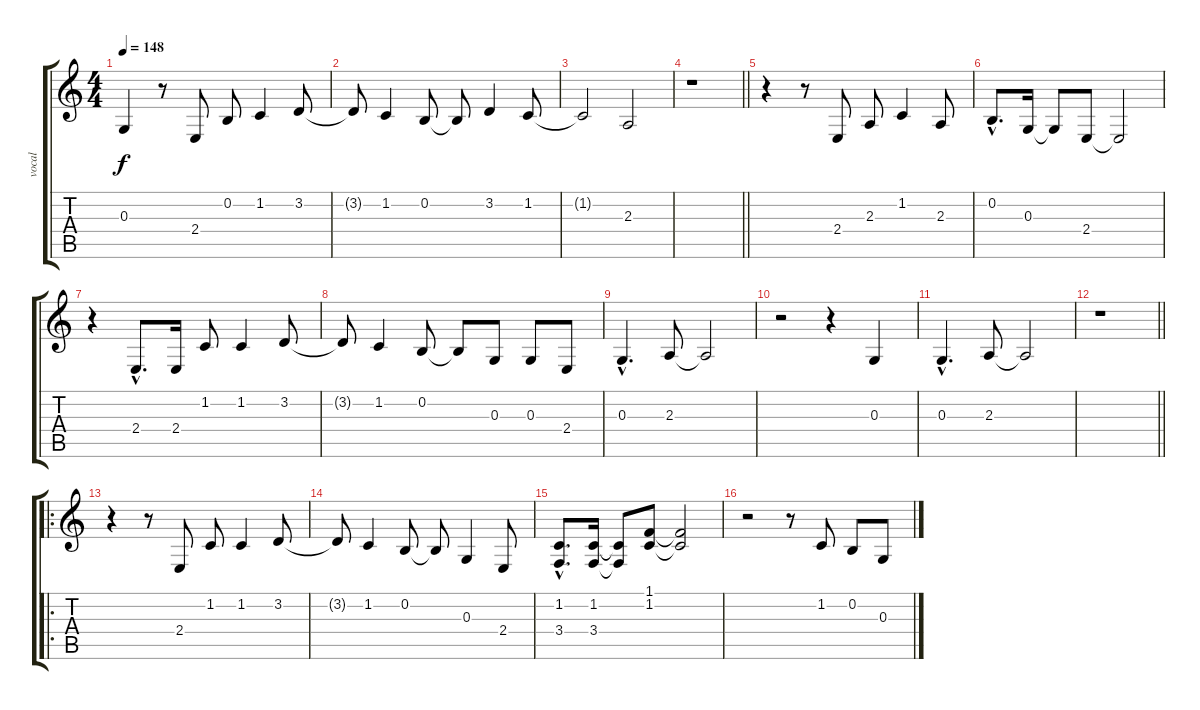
\track ("vocal" "vocal") {instrument acousticgrandpiano}
\staff {score tabs}
\tuning (E4 B3 G3 D3 A2 E2) {hide}
\ts (4 4)
\tempo 148
\clef g2
\ks c
0.3{t}.4{dy f} r.8 2.4.8 0.2.8 1.2.4 3.2.8 |
3.2{t}.8 1.2.4 0.2.8 0.2{t}.8 3.2.4 1.2.8 |
1.2{t}.2 2.3.2 |
\barLineRight lightlight
r.1 |
r.4 r.8 2.4.8 2.3.8 1.2.4 2.3.8 |
0.2{hac}.8{d} 0.3.16 0.3{t}.8 2.4.8 2.4{t}.2 |
r.4 2.4{hac}.8{d} 2.4.16 1.2.8 1.2.4 3.2.8 |
3.2{t}.8 1.2.4 0.2.8 0.2{t}.8 0.3.8 0.3.8 2.4.8 |
0.3{hac}.4{d} 2.3.8 2.3{t}.2 |
r.2 r.4 0.3.4 |
0.3{hac}.4{d} 2.3.8 2.3{t}.2 |
\barLineRight lightlight
r.1 |
\ro
r.4 r.8 2.4.8 1.2.8 1.2.4 3.2.8 |
3.2{t}.8 1.2.4 0.2.8 0.2{t}.8 0.3.4 2.4.8 |
(1.2{hac} 3.4{hac}).8{d} (1.2 3.4).16 (1.2{t} 3.4{t}).8 (1.1 1.2).8 (1.1{t} 1.2{t}).2 |
r.2 r.8 1.2.8 0.2.8 0.3.8
